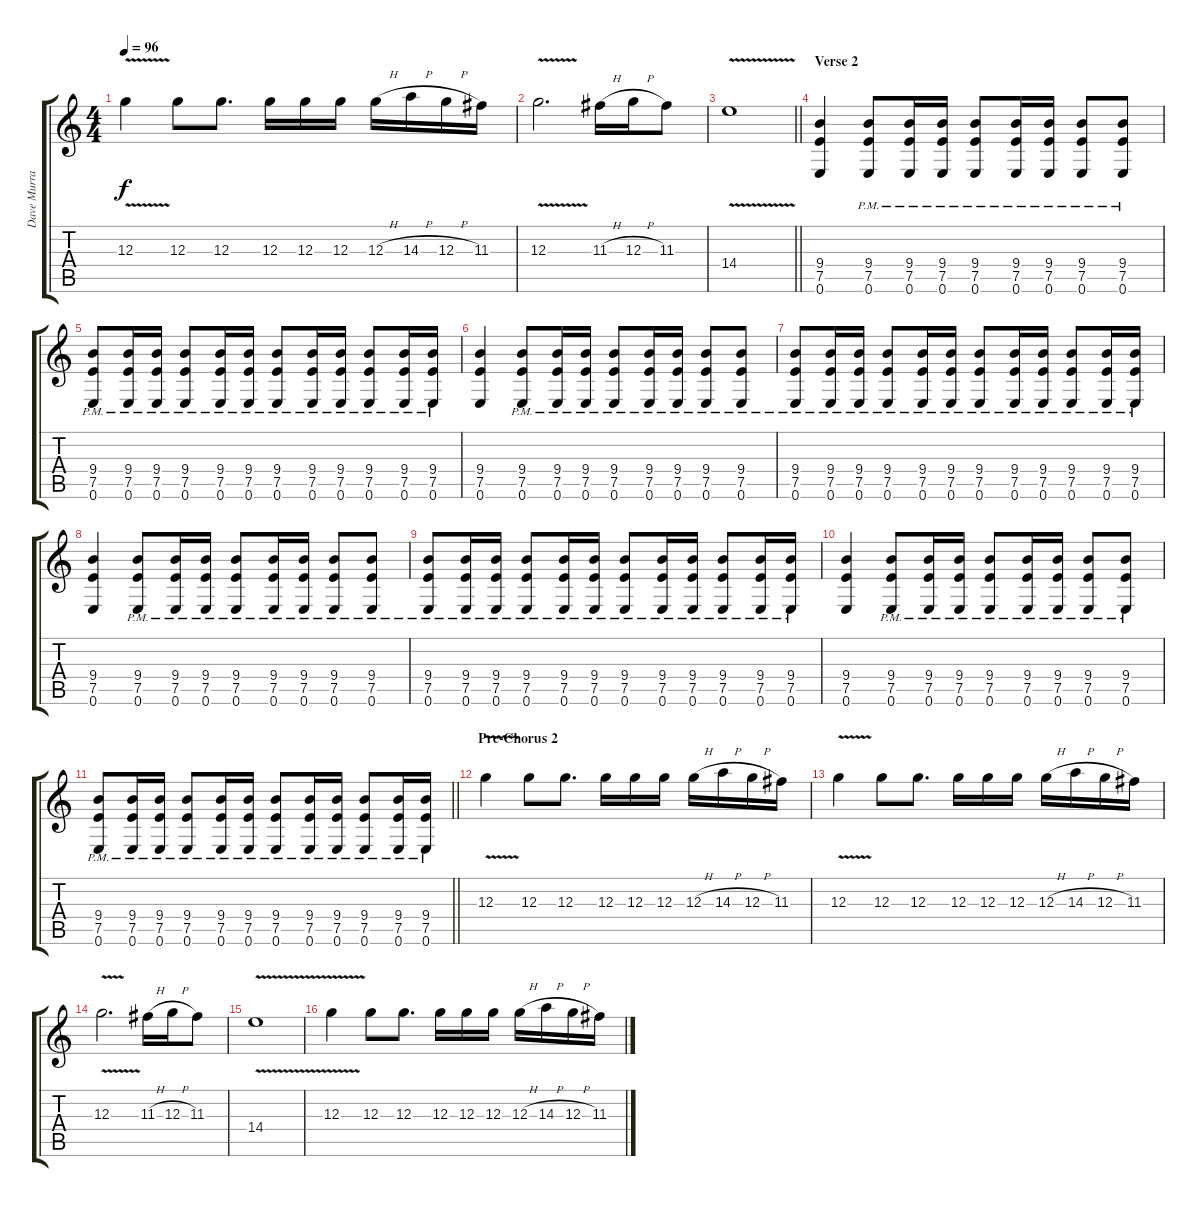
\track ("Dave Murray" "Dave Murra") {instrument overdrivenguitar}
\staff {score tabs}
\tuning (E4 B3 G3 D3 A2 E2) {hide}
\ts (4 4)
\tempo 96
\clef g2
\ks c
12.3{v}.4{dy f} 12.3.8 12.3.8{d} 12.3.16 12.3.16 12.3.16 12.3{h}.16 14.3{h}.16 12.3{h}.16 11.3.16 |
12.3{v}.2{d} 11.3{h}.16 12.3{h}.16 11.3.8 |
\barLineRight lightlight
14.4{v}.1 |
\section ("" "Verse 2")
(9.4 7.5 0.6).4 (9.4{pm} 7.5{pm} 0.6{pm}).8 (9.4{pm} 7.5{pm} 0.6{pm}).16 (9.4{pm} 7.5{pm} 0.6{pm}).16 (9.4{pm} 7.5{pm} 0.6{pm}).8 (9.4{pm} 7.5{pm} 0.6{pm}).16 (9.4{pm} 7.5{pm} 0.6{pm}).16 (9.4{pm} 7.5{pm} 0.6{pm}).8 (9.4{pm} 7.5{pm} 0.6{pm}).8 |
(9.4{pm} 7.5{pm} 0.6{pm}).8 (9.4{pm} 7.5{pm} 0.6{pm}).16 (9.4{pm} 7.5{pm} 0.6{pm}).16 (9.4{pm} 7.5{pm} 0.6{pm}).8 (9.4{pm} 7.5{pm} 0.6{pm}).16 (9.4{pm} 7.5{pm} 0.6{pm}).16 (9.4{pm} 7.5{pm} 0.6{pm}).8 (9.4{pm} 7.5{pm} 0.6{pm}).16 (9.4{pm} 7.5{pm} 0.6{pm}).16 (9.4{pm} 7.5{pm} 0.6{pm}).8 (9.4{pm} 7.5{pm} 0.6{pm}).16 (9.4{pm} 7.5{pm} 0.6{pm}).16 |
(9.4 7.5 0.6).4 (9.4{pm} 7.5{pm} 0.6{pm}).8 (9.4{pm} 7.5{pm} 0.6{pm}).16 (9.4{pm} 7.5{pm} 0.6{pm}).16 (9.4{pm} 7.5{pm} 0.6{pm}).8 (9.4{pm} 7.5{pm} 0.6{pm}).16 (9.4{pm} 7.5{pm} 0.6{pm}).16 (9.4{pm} 7.5{pm} 0.6{pm}).8 (9.4{pm} 7.5{pm} 0.6{pm}).8 |
(9.4{pm} 7.5{pm} 0.6{pm}).8 (9.4{pm} 7.5{pm} 0.6{pm}).16 (9.4{pm} 7.5{pm} 0.6{pm}).16 (9.4{pm} 7.5{pm} 0.6{pm}).8 (9.4{pm} 7.5{pm} 0.6{pm}).16 (9.4{pm} 7.5{pm} 0.6{pm}).16 (9.4{pm} 7.5{pm} 0.6{pm}).8 (9.4{pm} 7.5{pm} 0.6{pm}).16 (9.4{pm} 7.5{pm} 0.6{pm}).16 (9.4{pm} 7.5{pm} 0.6{pm}).8 (9.4{pm} 7.5{pm} 0.6{pm}).16 (9.4{pm} 7.5{pm} 0.6{pm}).16 |
(9.4 7.5 0.6).4 (9.4{pm} 7.5{pm} 0.6{pm}).8 (9.4{pm} 7.5{pm} 0.6{pm}).16 (9.4{pm} 7.5{pm} 0.6{pm}).16 (9.4{pm} 7.5{pm} 0.6{pm}).8 (9.4{pm} 7.5{pm} 0.6{pm}).16 (9.4{pm} 7.5{pm} 0.6{pm}).16 (9.4{pm} 7.5{pm} 0.6{pm}).8 (9.4{pm} 7.5{pm} 0.6{pm}).8 |
(9.4{pm} 7.5{pm} 0.6{pm}).8 (9.4{pm} 7.5{pm} 0.6{pm}).16 (9.4{pm} 7.5{pm} 0.6{pm}).16 (9.4{pm} 7.5{pm} 0.6{pm}).8 (9.4{pm} 7.5{pm} 0.6{pm}).16 (9.4{pm} 7.5{pm} 0.6{pm}).16 (9.4{pm} 7.5{pm} 0.6{pm}).8 (9.4{pm} 7.5{pm} 0.6{pm}).16 (9.4{pm} 7.5{pm} 0.6{pm}).16 (9.4{pm} 7.5{pm} 0.6{pm}).8 (9.4{pm} 7.5{pm} 0.6{pm}).16 (9.4{pm} 7.5{pm} 0.6{pm}).16 |
(9.4 7.5 0.6).4 (9.4{pm} 7.5{pm} 0.6{pm}).8 (9.4{pm} 7.5{pm} 0.6{pm}).16 (9.4{pm} 7.5{pm} 0.6{pm}).16 (9.4{pm} 7.5{pm} 0.6{pm}).8 (9.4{pm} 7.5{pm} 0.6{pm}).16 (9.4{pm} 7.5{pm} 0.6{pm}).16 (9.4{pm} 7.5{pm} 0.6{pm}).8 (9.4{pm} 7.5{pm} 0.6{pm}).8 |
\barLineRight lightlight
(9.4{pm} 7.5{pm} 0.6{pm}).8 (9.4{pm} 7.5{pm} 0.6{pm}).16 (9.4{pm} 7.5{pm} 0.6{pm}).16 (9.4{pm} 7.5{pm} 0.6{pm}).8 (9.4{pm} 7.5{pm} 0.6{pm}).16 (9.4{pm} 7.5{pm} 0.6{pm}).16 (9.4{pm} 7.5{pm} 0.6{pm}).8 (9.4{pm} 7.5{pm} 0.6{pm}).16 (9.4{pm} 7.5{pm} 0.6{pm}).16 (9.4{pm} 7.5{pm} 0.6{pm}).8 (9.4{pm} 7.5{pm} 0.6{pm}).16 (9.4{pm} 7.5{pm} 0.6{pm}).16 |
\section ("" "Pre-Chorus 2")
12.3{v}.4 12.3.8 12.3.8{d} 12.3.16 12.3.16 12.3.16 12.3{h}.16 14.3{h}.16 12.3{h}.16 11.3.16 |
12.3{v}.4 12.3.8 12.3.8{d} 12.3.16 12.3.16 12.3.16 12.3{h}.16 14.3{h}.16 12.3{h}.16 11.3.16 |
12.3{v}.2{d} 11.3{h}.16 12.3{h}.16 11.3.8 |
14.4{v}.1 |
12.3{v}.4 12.3.8 12.3.8{d} 12.3.16 12.3.16 12.3.16 12.3{h}.16 14.3{h}.16 12.3{h}.16 11.3.16
